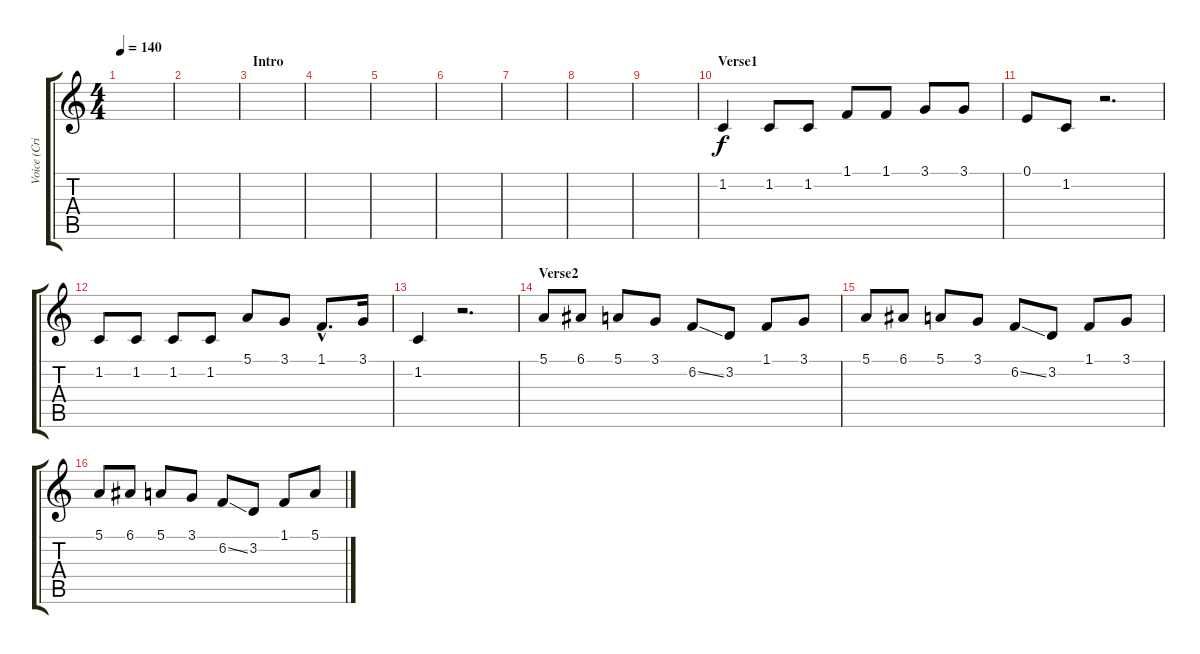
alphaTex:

\track ("Voice (Cristina D'Avena)" "Voice (Cri") {instrument lead1square}
\staff {score tabs}
\tuning (E4 B3 G3 D3 A2 E2) {hide}
\ts (4 4)
\tempo 140
\clef g2
\ks c
|
|
\section ("" "Intro")
|
|
|
|
|
|
|
\section ("" "Verse1 ")
1.2.4 1.2.8 1.2.8 1.1.8 1.1.8 3.1.8 3.1.8 |
0.1.8 1.2.8 r.2{d} |
1.2.8 1.2.8 1.2.8 1.2.8 5.1.8 3.1.8 1.1{hac}.8{d} 3.1.16 |
1.2.4 r.2{d} |
\section ("" "Verse2")
5.1.8 6.1.8 5.1.8 3.1.8 6.2{ss}.8 3.2.8 1.1.8 3.1.8 |
5.1.8 6.1.8 5.1.8 3.1.8 6.2{ss}.8 3.2.8 1.1.8 3.1.8 |
5.1.8 6.1.8 5.1.8 3.1.8 6.2{ss}.8 3.2.8 1.1.8 5.1.8
